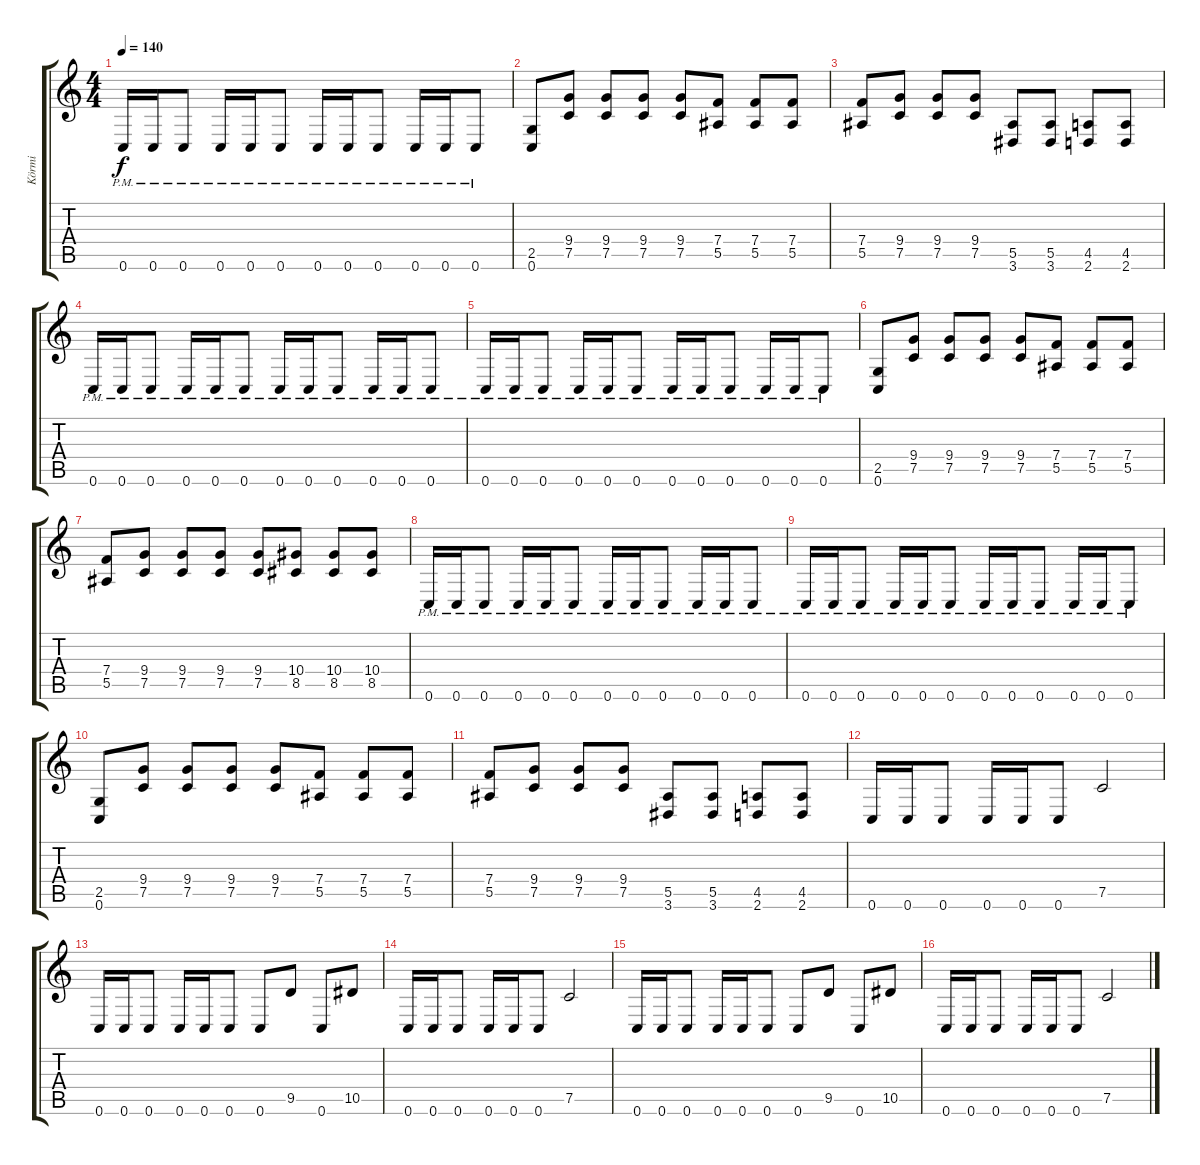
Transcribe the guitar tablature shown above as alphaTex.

\track ("Körmi" "Körmi") {instrument distortionguitar}
\staff {score tabs}
\tuning (C4 G3 Eb3 Bb2 F2 C2) {hide}
\ts (4 4)
\tempo 140
\clef g2
\ks c
0.6{pm}.16{dy f} 0.6{pm}.16 0.6{pm}.8 0.6{pm}.16 0.6{pm}.16 0.6{pm}.8 0.6{pm}.16 0.6{pm}.16 0.6{pm}.8 0.6{pm}.16 0.6{pm}.16 0.6{pm}.8 |
(2.5 0.6).8 (9.4 7.5).8 (9.4 7.5).8 (9.4 7.5).8 (9.4 7.5).8 (7.4 5.5).8 (7.4 5.5).8 (7.4 5.5).8 |
(7.4 5.5).8 (9.4 7.5).8 (9.4 7.5).8 (9.4 7.5).8 (5.5 3.6).8 (5.5 3.6).8 (4.5 2.6).8 (4.5 2.6).8 |
0.6{pm}.16 0.6{pm}.16 0.6{pm}.8 0.6{pm}.16 0.6{pm}.16 0.6{pm}.8 0.6{pm}.16 0.6{pm}.16 0.6{pm}.8 0.6{pm}.16 0.6{pm}.16 0.6{pm}.8 |
0.6{pm}.16 0.6{pm}.16 0.6{pm}.8 0.6{pm}.16 0.6{pm}.16 0.6{pm}.8 0.6{pm}.16 0.6{pm}.16 0.6{pm}.8 0.6{pm}.16 0.6{pm}.16 0.6{pm}.8 |
(2.5 0.6).8 (9.4 7.5).8 (9.4 7.5).8 (9.4 7.5).8 (9.4 7.5).8 (7.4 5.5).8 (7.4 5.5).8 (7.4 5.5).8 |
(7.4 5.5).8 (9.4 7.5).8 (9.4 7.5).8 (9.4 7.5).8 (9.4 7.5).8 (10.4 8.5).8 (10.4 8.5).8 (10.4 8.5).8 |
0.6{pm}.16 0.6{pm}.16 0.6{pm}.8 0.6{pm}.16 0.6{pm}.16 0.6{pm}.8 0.6{pm}.16 0.6{pm}.16 0.6{pm}.8 0.6{pm}.16 0.6{pm}.16 0.6{pm}.8 |
0.6{pm}.16 0.6{pm}.16 0.6{pm}.8 0.6{pm}.16 0.6{pm}.16 0.6{pm}.8 0.6{pm}.16 0.6{pm}.16 0.6{pm}.8 0.6{pm}.16 0.6{pm}.16 0.6{pm}.8 |
(2.5 0.6).8 (9.4 7.5).8 (9.4 7.5).8 (9.4 7.5).8 (9.4 7.5).8 (7.4 5.5).8 (7.4 5.5).8 (7.4 5.5).8 |
(7.4 5.5).8 (9.4 7.5).8 (9.4 7.5).8 (9.4 7.5).8 (5.5 3.6).8 (5.5 3.6).8 (4.5 2.6).8 (4.5 2.6).8 |
0.6.16 0.6.16 0.6.8 0.6.16 0.6.16 0.6.8 7.5.2 |
0.6.16 0.6.16 0.6.8 0.6.16 0.6.16 0.6.8 0.6.8 9.5.8 0.6.8 10.5.8 |
0.6.16 0.6.16 0.6.8 0.6.16 0.6.16 0.6.8 7.5.2 |
0.6.16 0.6.16 0.6.8 0.6.16 0.6.16 0.6.8 0.6.8 9.5.8 0.6.8 10.5.8 |
0.6.16 0.6.16 0.6.8 0.6.16 0.6.16 0.6.8 7.5.2
